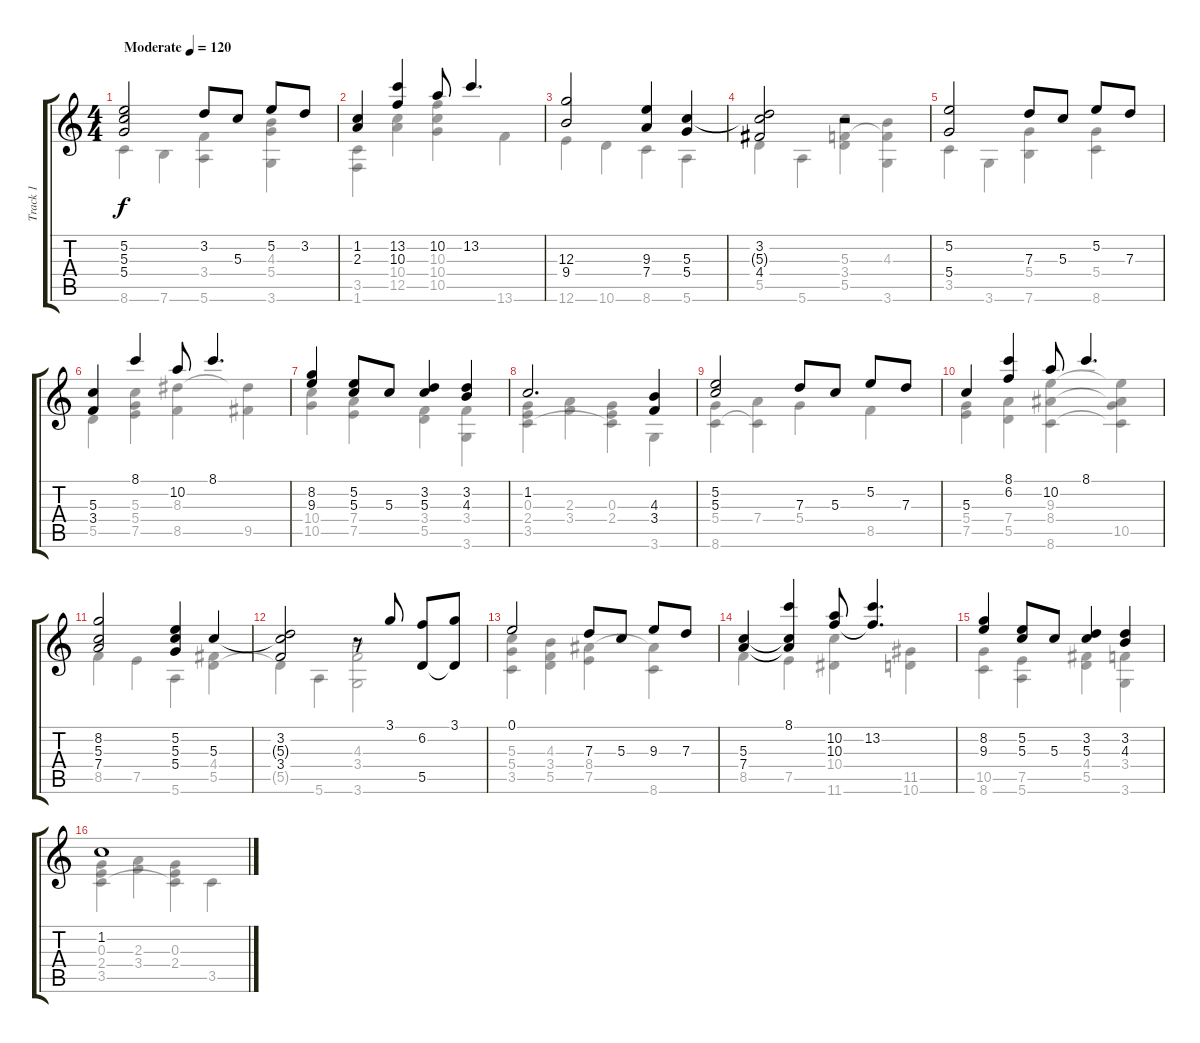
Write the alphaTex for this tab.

\track ("Track 1" "Track 1") {instrument electricguitarjazz}
\staff {score tabs}
\tuning (E4 B3 G3 D3 A2 E2) {hide}
\voice
\ts (4 4)
\tempo (120 "Moderate")
\clef g2
\ks c
(5.2 5.3 5.4).2{dy f instrument electricguitarjazz} 3.2.8 5.3.8 5.2.8 3.2.8 |
(1.2 2.3).4 (13.2 10.3).4 10.2.8 13.2.4{d} |
(12.3 9.4).2 (9.3 7.4).4 (5.3 5.4).4 |
(3.2 5.3{t} 4.4).2 r.2 |
(5.2 5.4).2 7.3.8 5.3.8 5.2.8 7.3.8 |
(5.3 3.4).4 8.1.4 10.2.8 8.1.4{d} |
(8.2 9.3).4 (5.2 5.3).8 5.3.8 (3.2 5.3).4 (3.2 4.3).4 |
1.2.2{d} (4.3 3.4).4 |
(5.2 5.3).2 7.3.8 5.3.8 5.2.8 7.3.8 |
5.3.4 (8.1 6.2).4 10.2.8 8.1.4{d} |
(8.2 5.3 7.4).2 (5.2 5.3 5.4).4 5.3.4 |
(3.2 5.3{t} 3.4).2 r.8 3.1.8 (6.2 5.5).8 (3.1 5.5{t}).8 |
0.1.2 7.3.8 5.3.8 9.3.8 7.3.8 |
(5.3 7.4).4 (8.1 5.3{t} 7.4{t}).4 (10.2 10.3).8 (13.2 10.3{t}).4{d} |
(8.2 9.3).4 (5.2 5.3).8 5.3.8 (3.2 5.3).4 (3.2 4.3).4 |
1.2.1
\voice
\clef g2
\ottava regular
\simile none
\ks c
8.6.4{dy f} 7.6.4 (3.4 5.6).4 (4.3 5.4 3.6).4 |
(3.5 1.6).4 (10.4 12.5).4 (10.3 10.4 10.5).4 13.6.4 |
12.6.4 10.6.4 8.6.4 5.6.4 |
5.5.4 5.6.4 (5.3 3.4 5.5).4 (4.3 3.4{t} 3.6).4 |
3.5.4 3.6.4 (5.4 7.6).4 (5.4 8.6).4 |
5.5.4 (5.3 5.4 7.5).4 (8.3 8.5).4 (8.3{t} 9.5).4 |
(10.4 10.5).4 (7.4 7.5).4 (3.4 5.5).4 (3.4 3.6).4 |
(0.3 2.4 3.5).4 (2.3 3.4).4 (0.3 2.4 3.5{t}).4 3.6.4 |
(5.4 8.6).4 (7.4 8.6{t}).4 5.4.4 8.5.4 |
(5.4 7.5).4 (7.4 5.5).4 (9.3 8.4 8.6).4 (9.3{t} 8.4{t} 10.5 8.6{t}).4 |
8.5.4 7.5.4 5.6.4 (4.4 5.5).4 |
5.5{t}.4 5.6.4 (4.3 3.4 3.6).2 |
(5.3 5.4 3.5).4 (4.3 3.4 5.5).4 (8.4 7.5).4 (8.4{t} 8.6).4 |
8.5.4 7.5.4 (10.4 11.6).4 (11.5 10.6).4 |
(10.5 8.6).4 (7.5 5.6).4 (4.4 5.5).4 (3.4 3.6).4 |
(0.3 2.4 3.5).4 (2.3 3.4).4 (0.3 2.4 3.5{t}).4 3.5.4
